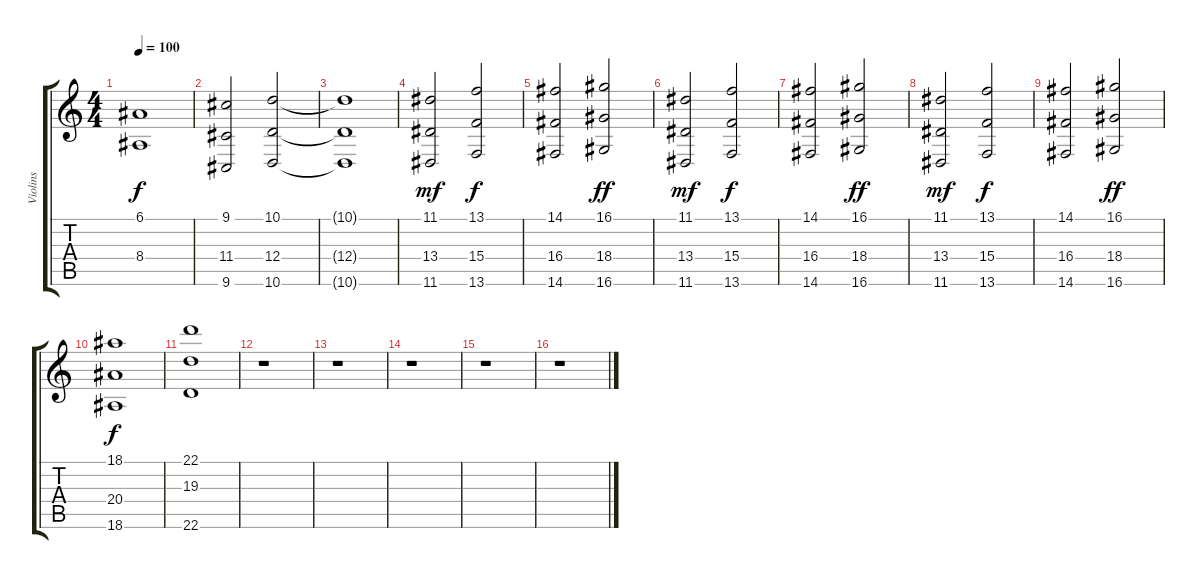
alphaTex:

\track ("Violins" "Violins") {instrument stringensemble1}
\staff {score tabs}
\tuning (E4 B3 G3 D3 A2 E2) {hide}
\ts (4 4)
\tempo 100
\clef g2
\ks c
(6.1 8.4).1{dy f} |
(9.1 11.4 9.6).2 (10.1 12.4 10.6).2 |
(10.1{t} 12.4{t} 10.6{t}).1 |
(11.1 13.4 11.6).2{dy mf} (13.1 15.4 13.6).2{dy f} |
(14.1 16.4 14.6).2 (16.1 18.4 16.6).2{dy ff} |
(11.1 13.4 11.6).2{dy mf} (13.1 15.4 13.6).2{dy f} |
(14.1 16.4 14.6).2 (16.1 18.4 16.6).2{dy ff} |
(11.1 13.4 11.6).2{dy mf} (13.1 15.4 13.6).2{dy f} |
(14.1 16.4 14.6).2 (16.1 18.4 16.6).2{dy ff} |
(18.1 20.4 18.6).1{dy f} |
(22.1 19.3 22.6).1 |
r.1 |
r.1 |
r.1 |
r.1 |
r.1
